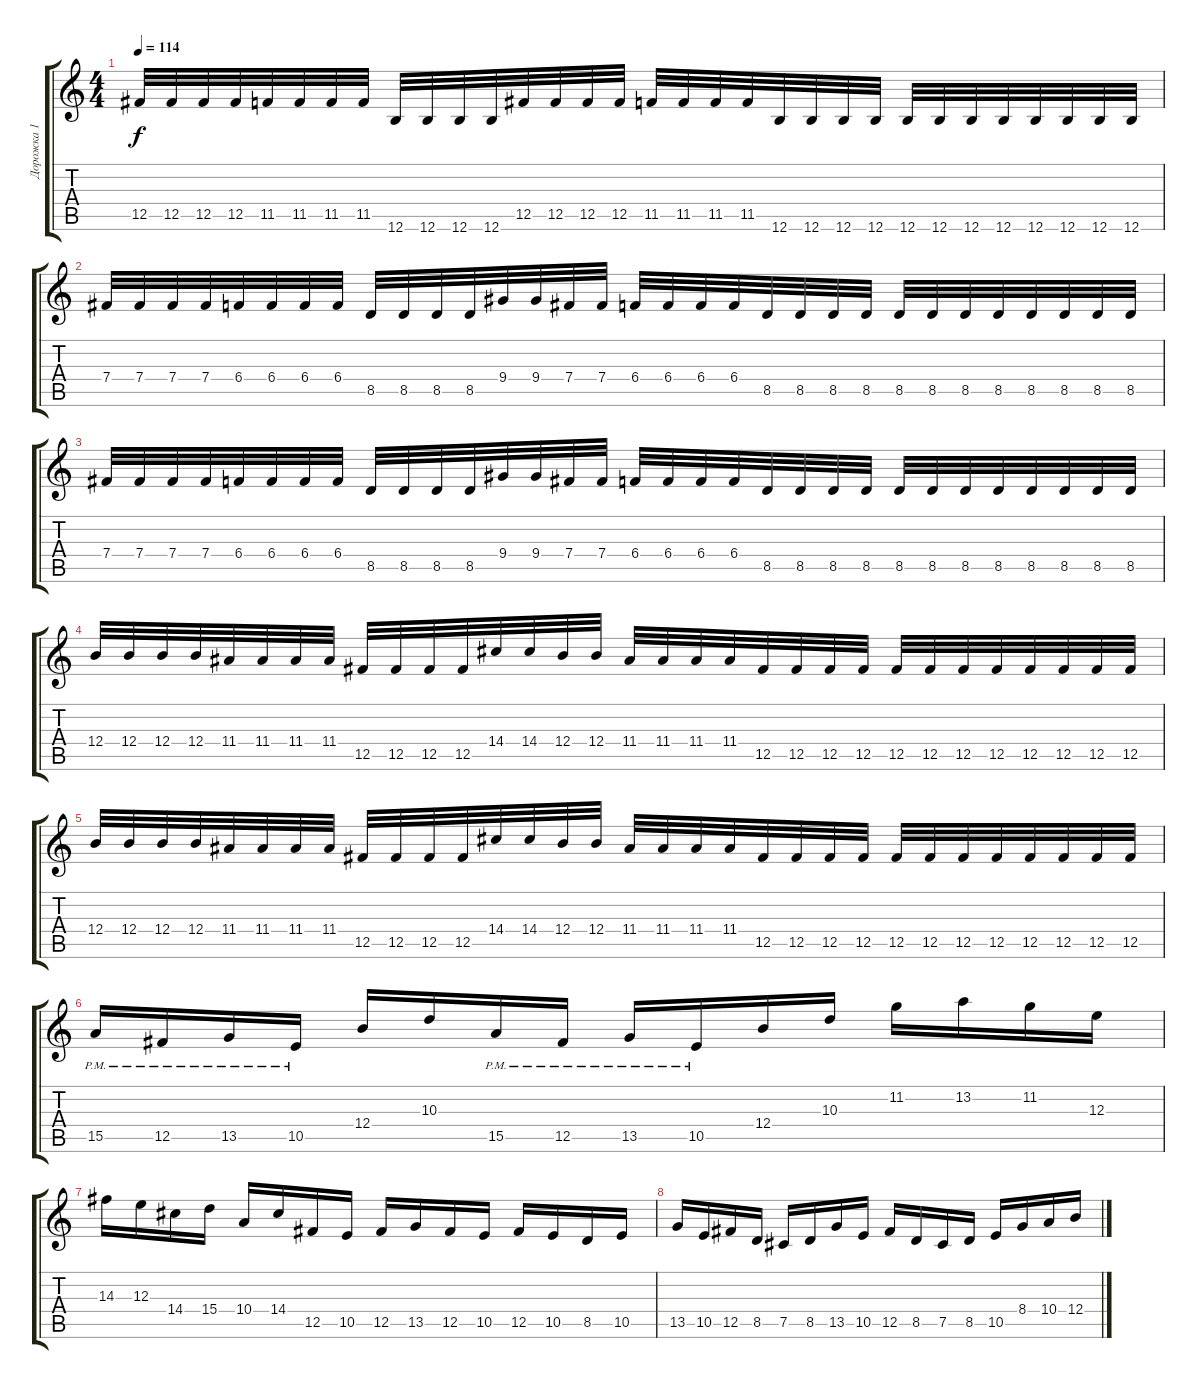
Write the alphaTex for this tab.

\track ("Дорожка 1" "Дорожка 1") {instrument distortionguitar}
\staff {score tabs}
\tuning (Db4 Ab3 E3 B2 Gb2 B1) {hide}
\ts (4 4)
\tempo 114
\clef g2
\ks c
12.5.32{dy f} 12.5.32 12.5.32 12.5.32 11.5.32 11.5.32 11.5.32 11.5.32 12.6.32 12.6.32 12.6.32 12.6.32 12.5.32 12.5.32 12.5.32 12.5.32 11.5.32 11.5.32 11.5.32 11.5.32 12.6.32 12.6.32 12.6.32 12.6.32 12.6.32 12.6.32 12.6.32 12.6.32 12.6.32 12.6.32 12.6.32 12.6.32 |
7.4.32 7.4.32 7.4.32 7.4.32 6.4.32 6.4.32 6.4.32 6.4.32 8.5.32 8.5.32 8.5.32 8.5.32 9.4.32 9.4.32 7.4.32 7.4.32 6.4.32 6.4.32 6.4.32 6.4.32 8.5.32 8.5.32 8.5.32 8.5.32 8.5.32 8.5.32 8.5.32 8.5.32 8.5.32 8.5.32 8.5.32 8.5.32 |
7.4.32 7.4.32 7.4.32 7.4.32 6.4.32 6.4.32 6.4.32 6.4.32 8.5.32 8.5.32 8.5.32 8.5.32 9.4.32 9.4.32 7.4.32 7.4.32 6.4.32 6.4.32 6.4.32 6.4.32 8.5.32 8.5.32 8.5.32 8.5.32 8.5.32 8.5.32 8.5.32 8.5.32 8.5.32 8.5.32 8.5.32 8.5.32 |
12.4.32 12.4.32 12.4.32 12.4.32 11.4.32 11.4.32 11.4.32 11.4.32 12.5.32 12.5.32 12.5.32 12.5.32 14.4.32 14.4.32 12.4.32 12.4.32 11.4.32 11.4.32 11.4.32 11.4.32 12.5.32 12.5.32 12.5.32 12.5.32 12.5.32 12.5.32 12.5.32 12.5.32 12.5.32 12.5.32 12.5.32 12.5.32 |
12.4.32 12.4.32 12.4.32 12.4.32 11.4.32 11.4.32 11.4.32 11.4.32 12.5.32 12.5.32 12.5.32 12.5.32 14.4.32 14.4.32 12.4.32 12.4.32 11.4.32 11.4.32 11.4.32 11.4.32 12.5.32 12.5.32 12.5.32 12.5.32 12.5.32 12.5.32 12.5.32 12.5.32 12.5.32 12.5.32 12.5.32 12.5.32 |
15.5{pm}.16 12.5{pm}.16 13.5{pm}.16 10.5{pm}.16 12.4.16 10.3.16 15.5{pm}.16 12.5{pm}.16 13.5{pm}.16 10.5{pm}.16 12.4.16 10.3.16 11.2.16 13.2.16 11.2.16 12.3.16 |
14.3.16 12.3.16 14.4.16 15.4.16 10.4.16 14.4.16 12.5.16 10.5.16 12.5.16 13.5.16 12.5.16 10.5.16 12.5.16 10.5.16 8.5.16 10.5.16 |
13.5.16 10.5.16 12.5.16 8.5.16 7.5.16 8.5.16 13.5.16 10.5.16 12.5.16 8.5.16 7.5.16 8.5.16 10.5.16 8.4.16 10.4.16 12.4.16
